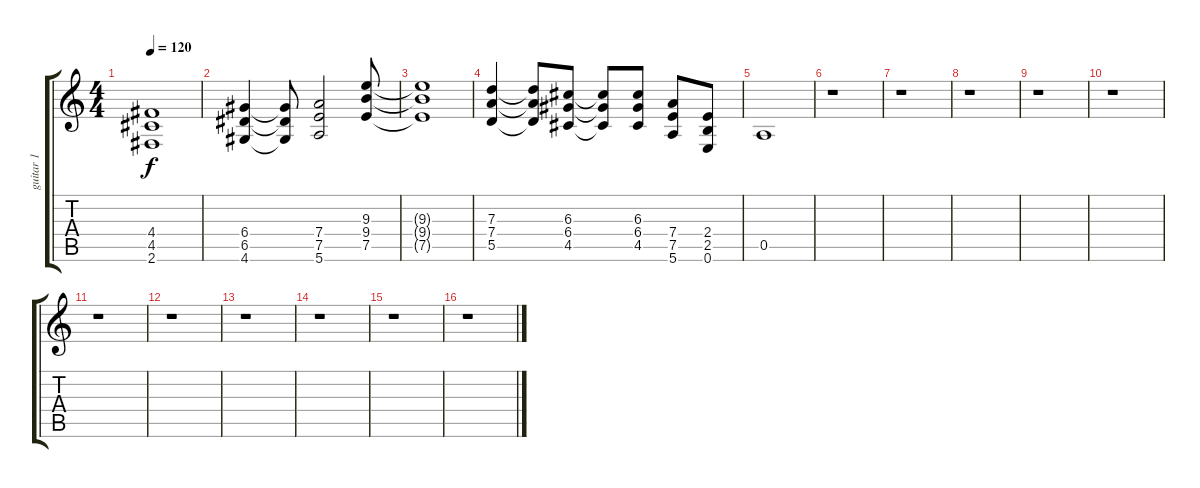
\track ("guitar 1" "guitar 1") {instrument overdrivenguitar}
\staff {score tabs}
\tuning (E4 B3 G3 D3 A2 E2) {hide}
\ts (4 4)
\tempo 120
\clef g2
\ks c
(4.4 4.5 2.6).1{dy f} |
(6.4 6.5 4.6).4 (6.4{t} 6.5{t} 4.6{t}).8 (7.4 7.5 5.6).2 (9.3 9.4 7.5).8 |
(9.3{t} 9.4{t} 7.5{t}).1 |
(7.3 7.4 5.5).4 (7.3{t} 7.4{t} 5.5{t}).8 (6.3 6.4 4.5).8 (6.3{t} 6.4{t} 4.5{t}).8 (6.3 6.4 4.5).8 (7.4 7.5 5.6).8 (2.4 2.5 0.6).8 |
0.5.1 |
r.1 |
r.1 |
r.1 |
r.1 |
r.1 |
r.1 |
r.1 |
r.1 |
r.1 |
r.1 |
r.1
